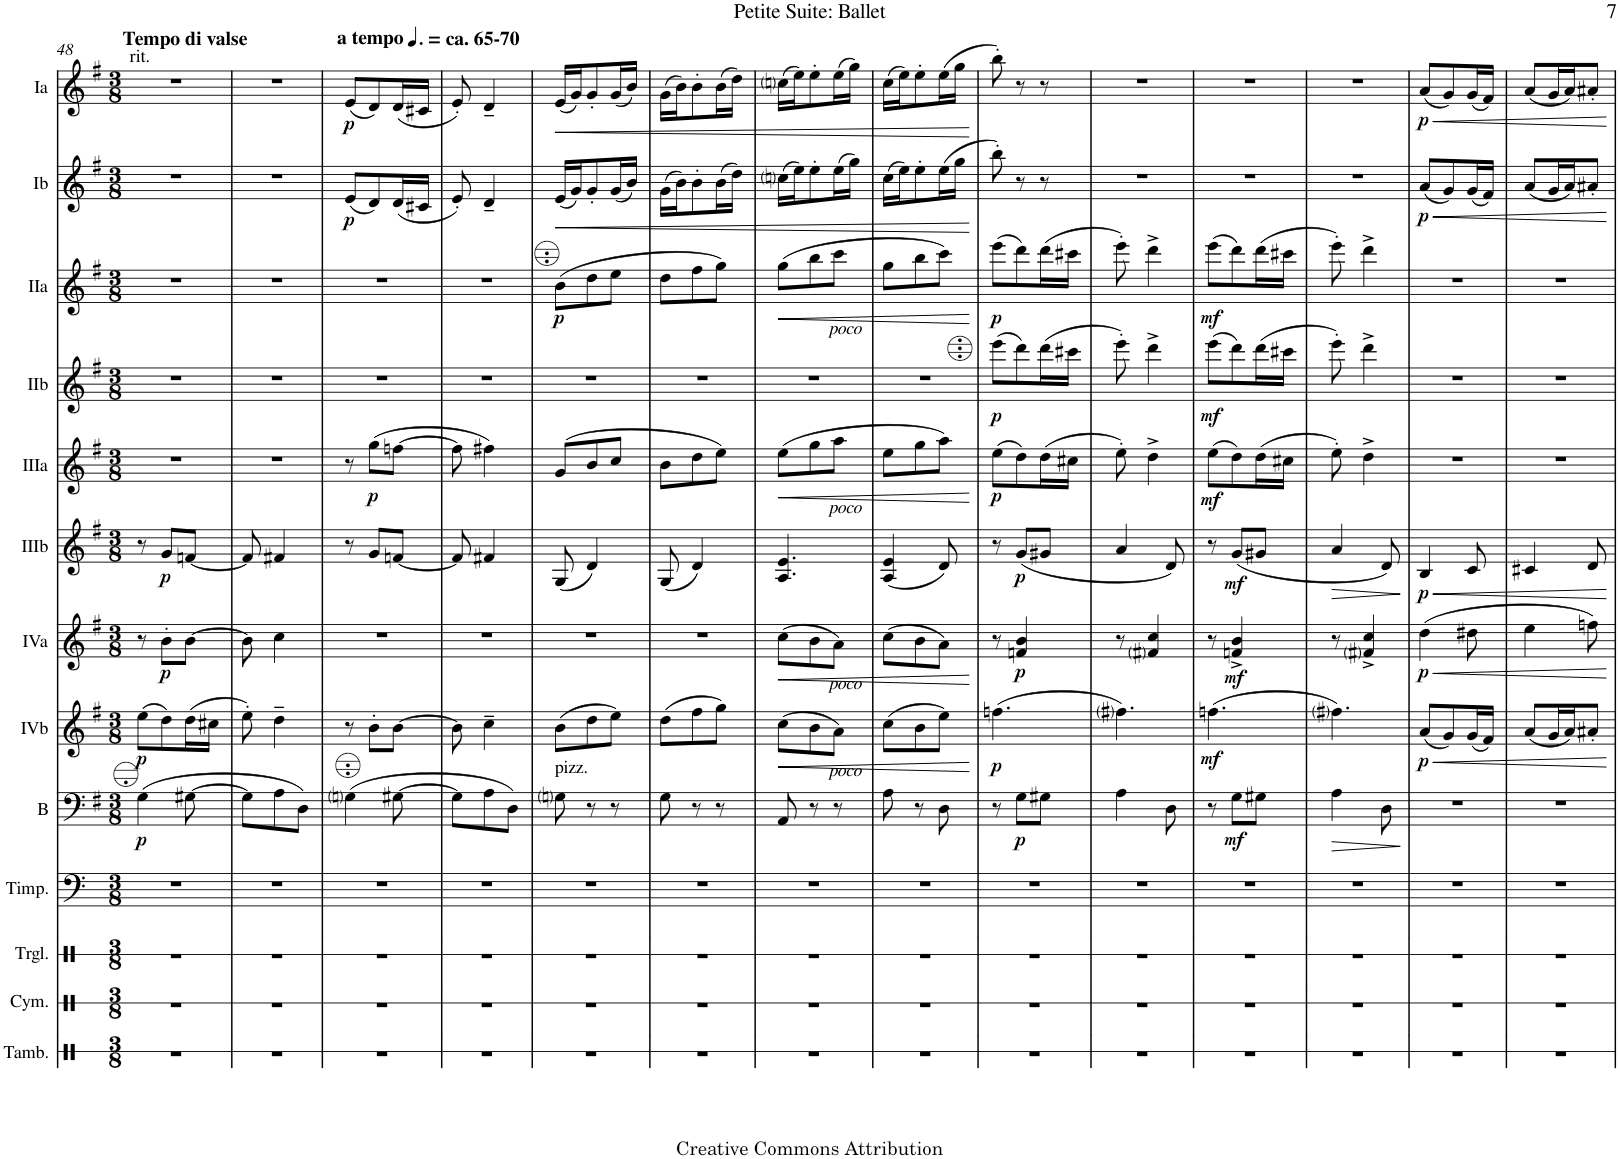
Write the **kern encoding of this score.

**kern	**kern	**kern	**kern	**kern	**dynam	**kern	**dynam	**kern	**dynam	**kern	**dynam	**kern	**dynam	**kern	**dynam	**kern	**dynam	**kern	**dynam	**kern	**dynam
*part13	*part12	*part11	*part10	*part9	*part9	*part8	*part8	*part7	*part7	*part6	*part6	*part5	*part5	*part4	*part4	*part3	*part3	*part2	*part2	*part1	*part1
*staff13	*staff12	*staff11	*staff10	*staff9	*staff9	*staff8	*staff8	*staff7	*staff7	*staff6	*staff6	*staff5	*staff5	*staff4	*staff4	*staff3	*staff3	*staff2	*staff2	*staff1	*staff1
*I"Tambourine	*I"Cymbal	*I"Triangle	*I"Timpani	*I"Bass	*	*I"Acc. 4b	*	*I"Acc. 4a	*	*I"Acc. 3b	*	*I"Acc. 3a	*	*I"Acc. 2b	*	*I"Acc. 2a	*	*I"Acc. 1b	*	*I"Acc. 1a	*
*I'Tamb.	*I'Cym.	*I'Trgl.	*I'Timp.	*I'B	*	*	*	*	*	*	*	*	*	*	*	*	*	*	*	*	*
!!LO:PB:g=z
*clefX	*clefX	*clefX	*clefF4	*clefF4	*	*clefG2	*	*clefG2	*	*clefG2	*	*clefG2	*	*clefG2	*	*clefG2	*	*clefG2	*	*clefG2	*
*	*	*	*	*Trd7c12	*	*Trd7c12	*	*Trd7c12	*	*Trd7c12	*	*Trd7c12	*	*	*	*	*	*	*	*	*
*k[]	*k[]	*k[]	*k[]	*k[f#]	*	*k[f#]	*	*k[f#]	*	*k[f#]	*	*k[f#]	*	*k[f#]	*	*k[f#]	*	*k[f#]	*	*k[f#]	*
*M3/8	*M3/8	*M3/8	*M3/8	*M3/8	*	*M3/8	*	*M3/8	*	*M3/8	*	*M3/8	*	*M3/8	*	*M3/8	*	*M3/8	*	*M3/8	*
=48	=48	=48	=48	=48	=48	=48	=48	=48	=48	=48	=48	=48	=48	=48	=48	=48	=48	=48	=48	=48	=48
!	!	!	!	!	!	!	!	!	!	!	!	!	!	!	!	!	!	!	!	!LO:TX:a:B:t=Tempo di valse	!
!	!	!	!	!	!	!	!	!	!	!	!	!	!	!	!	!	!	!	!	!LO:TX:a:t=rit.	!
!	!	!	!	!	!LO:DY:b	!	!LO:DY:b	!	!	!	!	!	!	!	!	!	!	!	!	!	!
4.r	4.r	4.r	4.r	(4G\	p	(8ee\L	p	8r	.	8r	.	4.r	.	4.r	.	4.r	.	4.r	.	4.r	.
!	!	!	!	!	!	!	!	!	!LO:DY:b	!	!LO:DY:b	!	!	!	!	!	!	!	!	!	!
.	.	.	.	.	.	8dd\)	.	8b'\L	p	8g/L	p	.	.	.	.	.	.	.	.	.	.
.	.	.	.	[8G#X\	.	(16dd\L	.	[8b\J	.	[8fn/J	.	.	.	.	.	.	.	.	.	.	.
.	.	.	.	.	.	16cc#X\JJ	.	.	.	.	.	.	.	.	.	.	.	.	.	.	.
=49	=49	=49	=49	=49	=49	=49	=49	=49	=49	=49	=49	=49	=49	=49	=49	=49	=49	=49	=49	=49	=49
4.r	4.r	4.r	4.r	8G#\L]	.	8ee'\)	.	8b\]	.	8f/]	.	4.r	.	4.r	.	4.r	.	4.r	.	4.r	.
.	.	.	.	8A\	.	4dd~\	.	4cc\	.	4f#X/	.	.	.	.	.	.	.	.	.	.	.
.	.	.	.	8D\J)	.	.	.	.	.	.	.	.	.	.	.	.	.	.	.	.	.
=50	=50	=50	=50	=50	=50	=50	=50	=50	=50	=50	=50	=50	=50	=50	=50	=50	=50	=50	=50	=50	=50
!	!	!	!	!	!	!	!	!	!	!	!	!	!	!	!	!	!	!	!	!LO:TX:a:B:t=a tempo	!
!	!	!	!	!	!	!	!	!	!	!	!	!	!	!	!	!	!	!	!	!LO:TX:a:B:t=ca. 65-70	!
!	!	!	!	!	!	!	!	!	!	!	!	!	!	!	!	!	!	!	!LO:DY:b	!	!LO:DY:b
4.r	4.r	4.r	4.r	(4Gni\	.	8r	.	4.r	.	8r	.	8r	.	4.r	.	4.r	.	(8e/L	p	(8e/L	p
!	!	!	!	!	!	!	!	!	!	!	!	!	!LO:DY:b	!	!	!	!	!	!	!	!
.	.	.	.	.	.	8b'\L	.	.	.	8g/L	.	(8gg\L	p	.	.	.	.	8d/)	.	8d/)	.
.	.	.	.	[8G#X\	.	[8b\J	.	.	.	[8fn/J	.	[8ffn\J	.	.	.	.	.	(16d/L	.	(16d/L	.
.	.	.	.	.	.	.	.	.	.	.	.	.	.	.	.	.	.	16c#X/JJ	.	16c#X/JJ	.
=51	=51	=51	=51	=51	=51	=51	=51	=51	=51	=51	=51	=51	=51	=51	=51	=51	=51	=51	=51	=51	=51
4.r	4.r	4.r	4.r	8G#\L]	.	8b\]	.	4.r	.	8f/]	.	8ff\]	.	4.r	.	4.r	.	8e'/)	.	8e'/)	.
.	.	.	.	8A\	.	4cc~\	.	.	.	4f#X/	.	4ff#X\)	.	.	.	.	.	4d~/	.	4d~/	.
.	.	.	.	8D\J)	.	.	.	.	.	.	.	.	.	.	.	.	.	.	.	.	.
=52	=52	=52	=52	=52	=52	=52	=52	=52	=52	=52	=52	=52	=52	=52	=52	=52	=52	=52	=52	=52	=52
!	!	!	!	!LO:TX:a:t=pizz.	!	!	!	!	!	!	!	!	!	!	!	!	!	!	!	!	!
!	!	!	!	!	!	!	!	!	!	!	!	!	!	!	!	!	!LO:DY:b	!	!LO:HP:b	!	!LO:HP:b
4.r	4.r	4.r	4.r	8Gni\	.	(8b\L	.	4.r	.	(8G/	.	(8g/L	.	4.r	.	(8B\L	p	(16e/LL	<	(16e/LL	<
.	.	.	.	.	.	.	.	.	.	.	.	.	.	.	.	.	.	16g/J)	.	16g/J)	.
.	.	.	.	8r	.	8dd\	.	.	.	4d/)	.	8b/	.	.	.	8d\	.	8g'/	.	8g'/	.
.	.	.	.	8r	.	8ee\J)	.	.	.	.	.	8cc/J	.	.	.	8e\J	.	(16g/L	.	(16g/L	.
.	.	.	.	.	.	.	.	.	.	.	.	.	.	.	.	.	.	16b/JJ)	.	16b/JJ)	.
=53	=53	=53	=53	=53	=53	=53	=53	=53	=53	=53	=53	=53	=53	=53	=53	=53	=53	=53	=53	=53	=53
4.r	4.r	4.r	4.r	8G\	.	(8dd\L	.	4.r	.	(8G/	.	8b\L	.	4.r	.	8d\L	.	(16g\LL	.	(16g\LL	.
.	.	.	.	.	.	.	.	.	.	.	.	.	.	.	.	.	.	16b\J)	.	16b\J)	.
.	.	.	.	8r	.	8ff#\	.	.	.	4d/)	.	8dd\	.	.	.	8f#\	.	8b'\	.	8b'\	.
.	.	.	.	8r	.	8gg\J)	.	.	.	.	.	8ee\J)	.	.	.	8g\J)	.	(16b\L	.	(16b\L	.
.	.	.	.	.	.	.	.	.	.	.	.	.	.	.	.	.	.	16dd\JJ)	.	16dd\JJ)	.
=54	=54	=54	=54	=54	=54	=54	=54	=54	=54	=54	=54	=54	=54	=54	=54	=54	=54	=54	=54	=54	=54
!	!	!	!	!	!	!	!LO:HP:b	!	!LO:HP:b	!	!	!	!LO:HP:b	!	!	!	!LO:HP:b	!	!	!	!
4.r	4.r	4.r	4.r	8AA/	.	(8cc\L	<	(8cc\L	<	4.A/ 4.e/	.	(8ee\L	<	4.r	.	(8g\L	<	(16ccni\LL	.	(16ccni\LL	.
.	.	.	.	.	.	.	.	.	.	.	.	.	.	.	.	.	.	16ee\J)	.	16ee\J)	.
.	.	.	.	8r	.	8b\	.	8b\	.	.	.	8gg\	.	.	.	8b\	.	8ee'\	.	8ee'\	.
!	!	!	!	!	!	!	!	!	!	!	!	!	!	!	!	!LO:TX:b:i:t=poco	!	!	!	!	!
!	!	!	!	!	!	!	!	!	!	!	!	!LO:TX:b:i:t=poco	!	!	!	!	!	!	!	!	!
!	!	!	!	!	!	!	!	!LO:TX:b:i:t=poco	!	!	!	!	!	!	!	!	!	!	!	!	!
!	!	!	!	!	!	!LO:TX:b:i:t=poco	!	!	!	!	!	!	!	!	!	!	!	!	!	!	!
.	.	.	.	8r	.	8a\J)	.	8a\J)	.	.	.	8aa\J	.	.	.	8cc\J	.	(16ee\L	.	(16ee\L	.
.	.	.	.	.	.	.	.	.	.	.	.	.	.	.	.	.	.	16gg\JJ)	.	16gg\JJ)	.
=55	=55	=55	=55	=55	=55	=55	=55	=55	=55	=55	=55	=55	=55	=55	=55	=55	=55	=55	=55	=55	=55
4.r	4.r	4.r	4.r	8A\	.	(8cc\L	.	(8cc\L	.	(4A/ 4e/	.	8ee\L	.	4.r	.	8g\L	.	(16cc\LL	.	(16cc\LL	.
.	.	.	.	.	.	.	.	.	.	.	.	.	.	.	.	.	.	16ee\J)	.	16ee\J)	.
.	.	.	.	8r	.	8b\	.	8b\	.	.	.	8gg\	.	.	.	8b\	.	8ee'\	.	8ee'\	.
.	.	.	.	8D\	.	8ee\J)	.	8a\J)	.	8d/)	.	8aa\J)	.	.	.	8cc\J)	.	(16ee\L	.	(16ee\L	.
.	.	.	.	.	.	.	.	.	.	.	.	.	.	.	.	.	.	16gg\JJ	.	16gg\JJ	.
.	.	.	.	.	.	.	[	.	[	.	.	.	[	.	.	.	[	.	[	.	[
=56	=56	=56	=56	=56	=56	=56	=56	=56	=56	=56	=56	=56	=56	=56	=56	=56	=56	=56	=56	=56	=56
!	!	!	!	!	!	!	!LO:DY:b	!	!	!	!	!	!LO:DY:b	!	!LO:DY:b	!	!LO:DY:b	!	!	!	!
4.r	4.r	4.r	4.r	8r	.	(4.ffn\	p	8r	.	8r	.	(8ee\L	p	(8ee\L	p	(8ee\L	p	8bb'\)	.	8bb'\)	.
!	!	!	!	!	!LO:DY:b	!	!	!	!LO:DY:b	!	!LO:DY:b	!	!	!	!	!	!	!	!	!	!
.	.	.	.	8G\L	p	.	.	4fn/ 4b/	p	(8g/L	p	8dd\)	.	8dd\)	.	8dd\)	.	8r	.	8r	.
.	.	.	.	8G#X\J	.	.	.	.	.	8g#X/J	.	(16dd\L	.	(16dd\L	.	(16dd\L	.	8r	.	8r	.
.	.	.	.	.	.	.	.	.	.	.	.	16cc#X\JJ	.	16cc#X\JJ	.	16cc#X\JJ	.	.	.	.	.
=57	=57	=57	=57	=57	=57	=57	=57	=57	=57	=57	=57	=57	=57	=57	=57	=57	=57	=57	=57	=57	=57
4.r	4.r	4.r	4.r	4A\	.	4.ff#i\)	.	8r	.	4a/	.	8ee'\)	.	8ee'\)	.	8ee'\)	.	4.r	.	4.r	.
.	.	.	.	.	.	.	.	4f#i/ 4cc/	.	.	.	4dd^\	.	4dd^\	.	4dd^\	.	.	.	.	.
.	.	.	.	8D\	.	.	.	.	.	8d/)	.	.	.	.	.	.	.	.	.	.	.
=58	=58	=58	=58	=58	=58	=58	=58	=58	=58	=58	=58	=58	=58	=58	=58	=58	=58	=58	=58	=58	=58
!	!	!	!	!	!	!	!LO:DY:b	!	!	!	!	!	!LO:DY:b	!	!LO:DY:b	!	!LO:DY:b	!	!	!	!
4.r	4.r	4.r	4.r	8r	.	(4.ffn\	mf	8r	.	8r	.	(8ee\L	mf	(8ee\L	mf	(8ee\L	mf	4.r	.	4.r	.
!	!	!	!	!	!LO:DY:b	!	!	!	!LO:DY:b	!	!LO:DY:b	!	!	!	!	!	!	!	!	!	!
.	.	.	.	8G\L	mf	.	.	4fn/^ 4b/^	mf	(8g/L	mf	8dd\)	.	8dd\)	.	8dd\)	.	.	.	.	.
.	.	.	.	8G#X\J	.	.	.	.	.	8g#X/J	.	(16dd\L	.	(16dd\L	.	(16dd\L	.	.	.	.	.
.	.	.	.	.	.	.	.	.	.	.	.	16cc#X\JJ	.	16cc#X\JJ	.	16cc#X\JJ	.	.	.	.	.
=59	=59	=59	=59	=59	=59	=59	=59	=59	=59	=59	=59	=59	=59	=59	=59	=59	=59	=59	=59	=59	=59
!	!	!	!	!	!LO:HP:b	!	!	!	!	!	!LO:HP:b	!	!	!	!	!	!	!	!	!	!
4.r	4.r	4.r	4.r	4A\	>	4.ff#i\)	.	8r	.	4a/	>	8ee'\)	.	8ee'\)	.	8ee'\)	.	4.r	.	4.r	.
.	.	.	.	.	.	.	.	4f#i/^ 4cc/^	.	.	.	4dd^\	.	4dd^\	.	4dd^\	.	.	.	.	.
.	.	.	.	8D\	.	.	.	.	.	8d/)	.	.	.	.	.	.	.	.	.	.	.
.	.	.	.	.	]	.	.	.	.	.	]	.	.	.	.	.	.	.	.	.	.
=60	=60	=60	=60	=60	=60	=60	=60	=60	=60	=60	=60	=60	=60	=60	=60	=60	=60	=60	=60	=60	=60
!	!	!	!	!	!	!	!LO:HP:b	!	!LO:HP:b	!	!LO:HP:b	!	!	!	!	!	!	!	!LO:HP:b	!	!LO:HP:b
!	!	!	!	!	!	!	!LO:DY:n=1:b	!	!LO:DY:n=1:b	!	!LO:DY:n=1:b	!	!	!	!	!	!	!	!LO:DY:n=1:b	!	!LO:DY:n=1:b
4.r	4.r	4.r	4.r	4.r	.	(8a/L	< p	(4dd\	< p	4B/	< p	4.r	.	4.r	.	4.r	.	(8a/L	< p	(8a/L	< p
.	.	.	.	.	.	8g/)	.	.	.	.	.	.	.	.	.	.	.	8g/)	.	8g/)	.
.	.	.	.	.	.	(16g/L	.	8dd#X\	.	8c/	.	.	.	.	.	.	.	(16g/L	.	(16g/L	.
.	.	.	.	.	.	16f#/JJ)	.	.	.	.	.	.	.	.	.	.	.	16f#/JJ)	.	16f#/JJ)	.
=61	=61	=61	=61	=61	=61	=61	=61	=61	=61	=61	=61	=61	=61	=61	=61	=61	=61	=61	=61	=61	=61
4.r	4.r	4.r	4.r	4.r	.	(8a/L	.	4ee\	.	4c#X/	.	4.r	.	4.r	.	4.r	.	(8a/L	.	(8a/L	.
.	.	.	.	.	.	16g/L	.	.	.	.	.	.	.	.	.	.	.	16g/L	.	16g/L	.
.	.	.	.	.	.	16a/J)	.	.	.	.	.	.	.	.	.	.	.	16a/J)	.	16a/J)	.
.	.	.	.	.	.	8a#X'/J	.	8ffn\)	.	8d/	.	.	.	.	.	.	.	8a#X'/J	.	8a#X'/J	.
.	.	.	.	.	.	.	[	.	[	.	[	.	.	.	.	.	.	.	[	.	[
=	=	=	=	=	=	=	=	=	=	=	=	=	=	=	=	=	=	=	=	=	=
*-	*-	*-	*-	*-	*-	*-	*-	*-	*-	*-	*-	*-	*-	*-	*-	*-	*-	*-	*-	*-	*-
